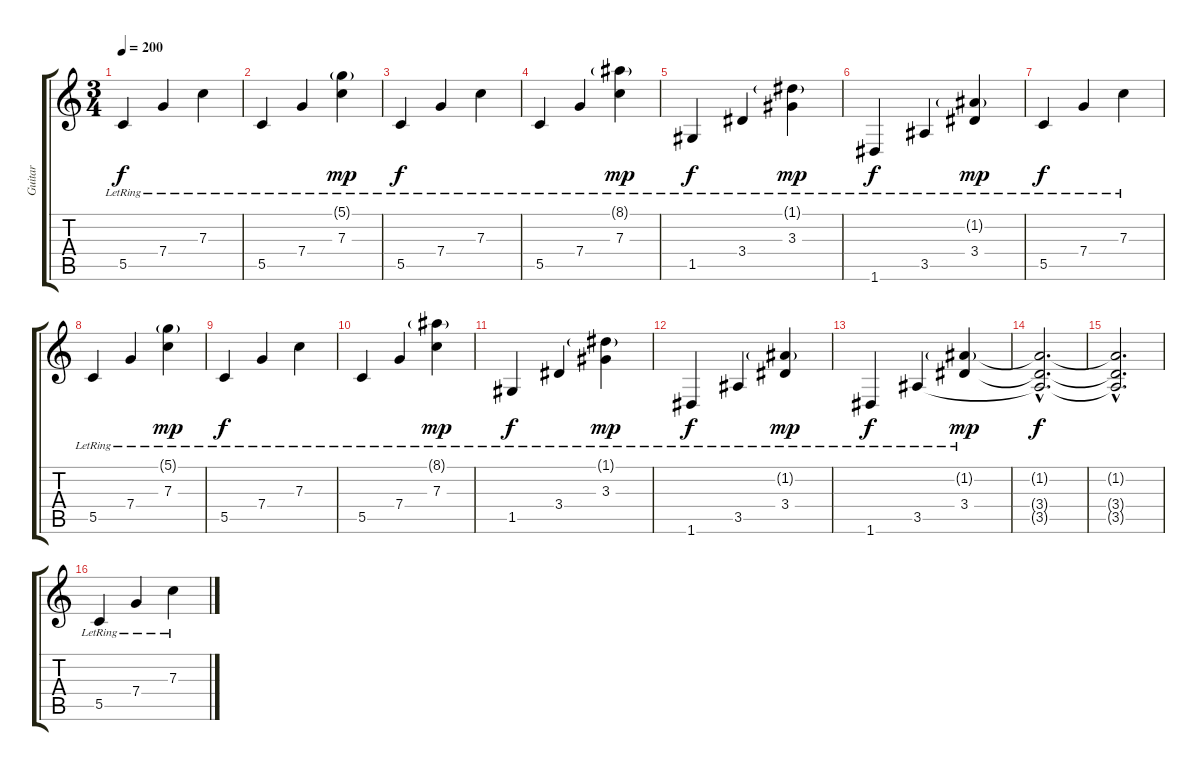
\track ("Guitar " "Guitar ") {instrument distortionguitar}
\staff {score tabs}
\tuning (D4 A3 F3 C3 G2 D2) {hide}
\ts (3 4)
\tempo 200
\clef g2
\ks c
5.5{lr}.4{dy f} 7.4{lr}.4 7.3{lr}.4 |
5.5{lr}.4 7.4{lr}.4 (5.1{g lr} 7.3{lr}).4{dy mp} |
5.5{lr}.4{dy f} 7.4{lr}.4 7.3{lr}.4 |
5.5{lr}.4 7.4{lr}.4 (8.1{g lr} 7.3{lr}).4{dy mp} |
1.5{lr}.4{dy f} 3.4{lr}.4 (1.1{g lr} 3.3{lr}).4{dy mp} |
1.6{lr}.4{dy f} 3.5{lr}.4 (1.2{g lr} 3.4{lr}).4{dy mp} |
5.5{lr}.4{dy f} 7.4{lr}.4 7.3{lr}.4 |
5.5{lr}.4 7.4{lr}.4 (5.1{g lr} 7.3{lr}).4{dy mp} |
5.5{lr}.4{dy f} 7.4{lr}.4 7.3{lr}.4 |
5.5{lr}.4 7.4{lr}.4 (8.1{g lr} 7.3{lr}).4{dy mp} |
1.5{lr}.4{dy f} 3.4{lr}.4 (1.1{g lr} 3.3{lr}).4{dy mp} |
1.6{lr}.4{dy f} 3.5{lr}.4 (1.2{g lr} 3.4{lr}).4{dy mp} |
1.6{lr}.4{dy f} 3.5{lr}.4 (1.2{g lr} 3.4{lr}).4{dy mp} |
(1.2{hac t} 3.4{hac t} 3.5{hac t}).2{d dy f} |
(1.2{hac t} 3.4{hac t} 3.5{hac t}).2{d} |
5.5{lr}.4{volume 13 instrument distortionguitar} 7.4{lr}.4 7.3{lr}.4
